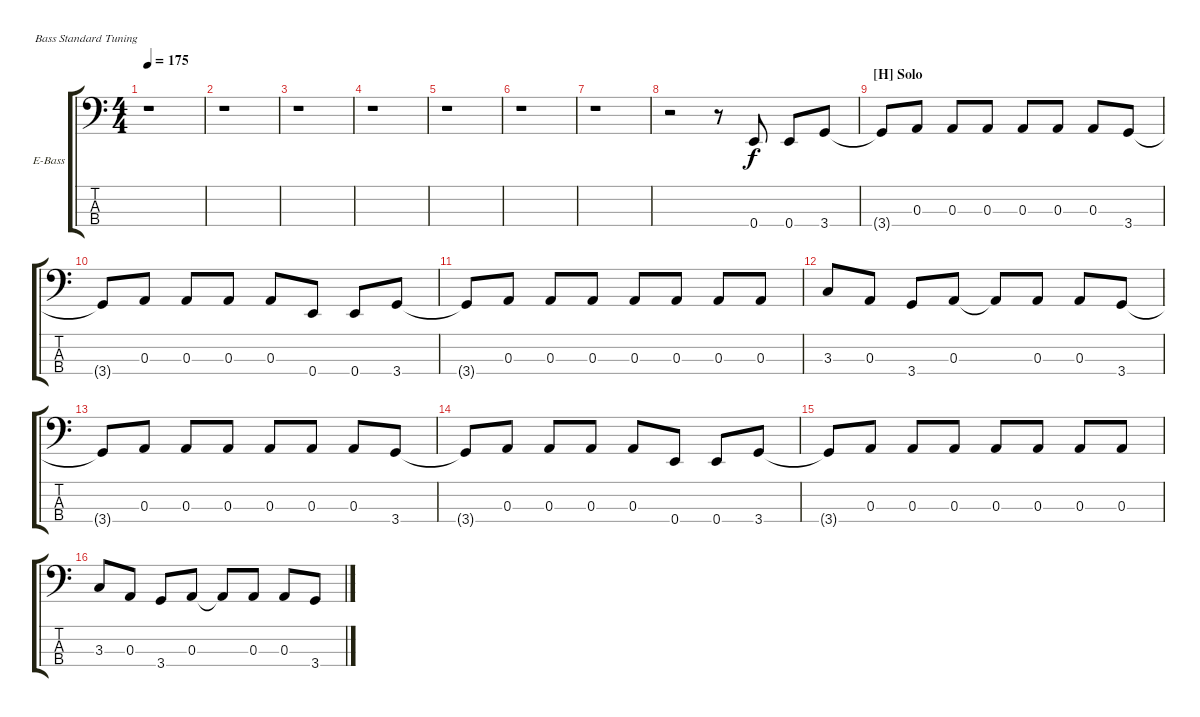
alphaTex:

\defaultSystemsLayout 4
\bracketExtendMode groupsimilarinstruments
\firstSystemTrackNameOrientation horizontal
\otherSystemsTrackNameOrientation horizontal
\track ("Bass" "E-Bass") {instrument electricbassfinger}
\staff {score tabs}
\tuning (G2 D2 A1 E1)
\ts (4 4)
\tempo 175
\clef f4
\scale
1.03909
\ks c
r.1{dy f} |
\scale
0.960908 r.1 |
\scale
1.03909 r.1 |
\scale
0.960908 r.1 |
\scale
1.06936 r.1 |
\scale
0.930643 r.1 |
\scale
1.03909 r.1 |
\scale
0.960908 r.2 r.8 0.4.8 0.4.8 3.4.8 |
\section ("H" "Solo")
\scale
1.03909 3.4{t}.8 0.3.8 0.3.8 0.3.8 0.3.8 0.3.8 0.3.8 3.4.8 |
\scale
0.960908 3.4{t}.8 0.3.8 0.3.8 0.3.8 0.3.8 0.4.8 0.4.8 3.4.8 |
\scale
1.03909 3.4{t}.8 0.3.8 0.3.8 0.3.8 0.3.8 0.3.8 0.3.8 0.3.8 |
\scale
0.960908 3.3.8 0.3.8 3.4.8 0.3.8 0.3{t}.8 0.3.8 0.3.8 3.4.8 |
\scale
1.03909 3.4{t}.8 0.3.8 0.3.8 0.3.8 0.3.8 0.3.8 0.3.8 3.4.8 |
\scale
0.960908 3.4{t}.8 0.3.8 0.3.8 0.3.8 0.3.8 0.4.8 0.4.8 3.4.8 |
\scale
1.03909 3.4{t}.8 0.3.8 0.3.8 0.3.8 0.3.8 0.3.8 0.3.8 0.3.8 |
\scale
0.960908 3.3.8 0.3.8 3.4.8 0.3.8 0.3{t}.8 0.3.8 0.3.8 3.4.8
